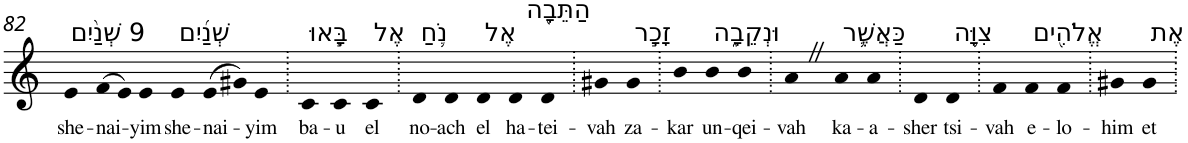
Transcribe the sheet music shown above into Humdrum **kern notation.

**kern	**text
*part1	*part1
*staff1	*staff1
*I"Piano	*
*I'Pno	*
!!LO:PB:g=z
*clefG2	*
*k[]	*
=82	=82
!LO:TX:a:t=9 שְׁנַ֨יִם	!
!	!LO:LY:b
4e	she-
!	!LO:LY:b
(>8f	-nai-
8e)	.
!	!LO:LY:b
4e	-yim
!LO:TX:a:t=שְׁנַ֜יִם	!
!	!LO:LY:b
4e	she-
!	!LO:LY:b
(>8e	-nai-
8g#X)	.
!	!LO:LY:b
4e	-yim
=83.	=83.
!LO:TX:a:t=בָּ֧אוּ	!
!	!LO:LY:b
4c	ba-
!	!LO:LY:b
4c	-u
!LO:TX:a:t=אֶל	!
!	!LO:LY:b
4c	el
=84.	=84.
!LO:TX:a:t=נֹ֛חַ	!
!	!LO:LY:b
4d	no-
!	!LO:LY:b
4d	-ach
!LO:TX:a:t=אֶל	!
!	!LO:LY:b
4d	el
!LO:TX:a:t=הַתֵּבָ֖ה	!
!	!LO:LY:b
4d	ha-
!	!LO:LY:b
4d	-tei-
=85.	=85.
!	!LO:LY:b
4g#X	-vah
!LO:TX:a:t=זָכָ֣ר	!
!	!LO:LY:b
4g#	za-
=86.	=86.
!	!LO:LY:b
4b	-kar
!LO:TX:a:t=וּנְקֵבָ֑ה	!
!	!LO:LY:b
4b	un-
!	!LO:LY:b
4b	-qei-
=87.	=87.
!	!LO:LY:b
4aZ	-vah
!LO:TX:a:t=כַּאֲשֶׁ֛ר	!
!	!LO:LY:b
4a	ka-
!	!LO:LY:b
4a	-a-
=88.	=88.
!	!LO:LY:b
4d	-sher
!LO:TX:a:t=צִוָּ֥ה	!
!	!LO:LY:b
4d	tsi-
=89.	=89.
!	!LO:LY:b
4f	-vah
!LO:TX:a:t=אֱלֹהִ֖ים	!
!	!LO:LY:b
4f	e-
!	!LO:LY:b
4f	-lo-
=90.	=90.
!	!LO:LY:b
4g#X	-him
!LO:TX:a:t=אֶת	!
!	!LO:LY:b
4g#	et
=.	=.
*-	*-
